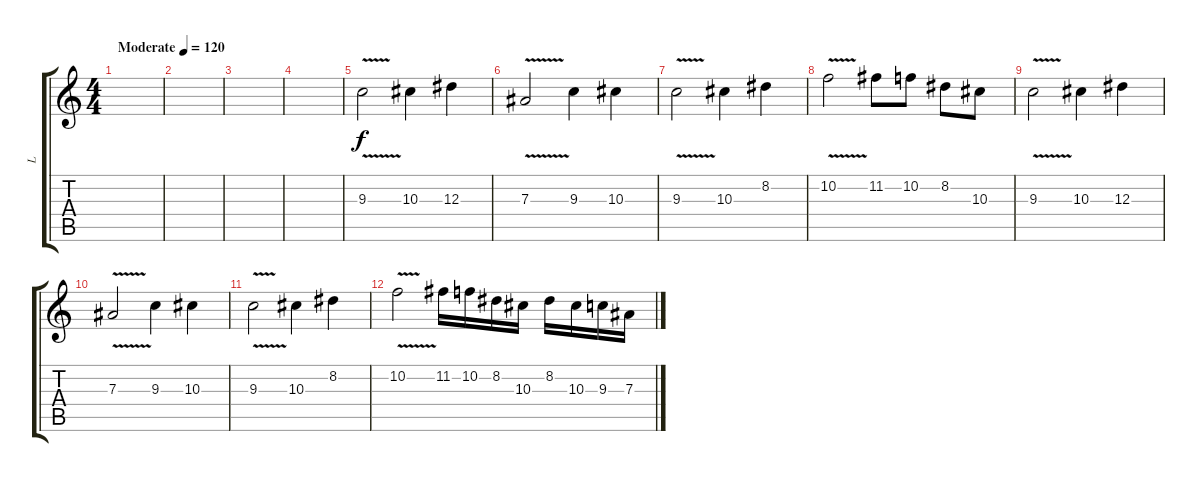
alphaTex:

\track ("L" "L") {instrument overdrivenguitar}
\staff {score tabs}
\tuning (C4 G3 Eb3 Bb2 F2 C2) {hide}
\ts (4 4)
\tempo (120 "Moderate")
\clef g2
\ks c
|
|
|
|
9.3{v}.2 10.3.4 12.3.4 |
7.3{v}.2 9.3.4 10.3.4 |
9.3{v}.2 10.3.4 8.2.4 |
10.2{v}.2 11.2.8 10.2.8 8.2.8 10.3.8 |
9.3{v}.2 10.3.4 12.3.4 |
7.3{v}.2 9.3.4 10.3.4 |
9.3{v}.2 10.3.4 8.2.4 |
10.2{v}.2 11.2.16 10.2.16 8.2.16 10.3.16 8.2.16 10.3.16 9.3.16 7.3.16
